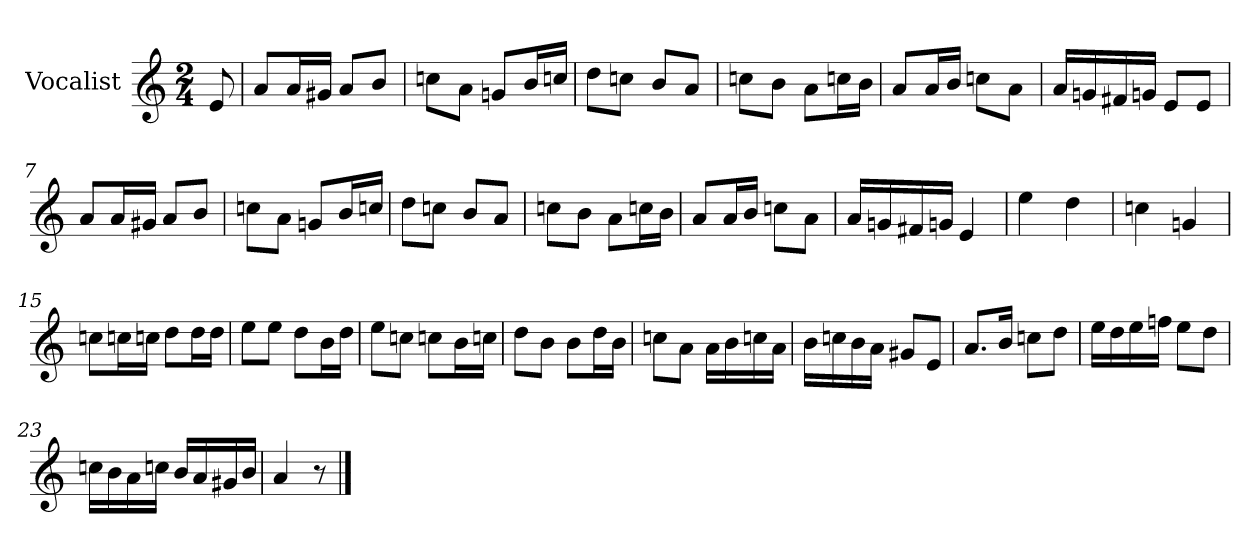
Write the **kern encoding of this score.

**kern
*part1
*staff1
*I"Vocalist
*k[]
*a:
*M2/4
=
8e
=1
8aL
16aL
16g#XJJ
8aL
8bJ
=2
8ccnL
8aJ
8gnL
16bL
16ccnJJ
=3
8ddL
8ccnJ
8bL
8aJ
=4
8ccnL
8bJ
8aL
16ccnL
16bJJ
=5
8aL
16aL
16bJJ
8ccnL
8aJ
=6
16aLL
16gn
16f#X
16gnJJ
8eL
8eJ
=7
8aL
16aL
16g#XJJ
8aL
8bJ
=8
8ccnL
8aJ
8gnL
16bL
16ccnJJ
=9
8ddL
8ccnJ
8bL
8aJ
=10
8ccnL
8bJ
8aL
16ccnL
16bJJ
=11
8aL
16aL
16bJJ
8ccnL
8aJ
=12
16aLL
16gn
16f#X
16gnJJ
4e
=13
4ee
4dd
=14
4ccn
4gn
=15
8ccnL
16ccnL
16ccnJJ
8ddL
16ddL
16ddJJ
=16
8eeL
8eeJ
8ddL
16bL
16ddJJ
=17
8eeL
8ccnJ
8ccnL
16bL
16ccnJJ
=18
8ddL
8bJ
8bL
16ddL
16bJJ
=19
8ccnL
8aJ
16aLL
16b
16ccn
16aJJ
=20
16bLL
16ccn
16b
16aJJ
8g#XL
8eJ
=21
8.aL
16bJk
8ccnL
8ddJ
=22
16eeLL
16dd
16ee
16ffnJJ
8eeL
8ddJ
=23
16ccnLL
16b
16a
16ccnJJ
16bLL
16a
16g#X
16bJJ
=24
4a
8r
==
*-
